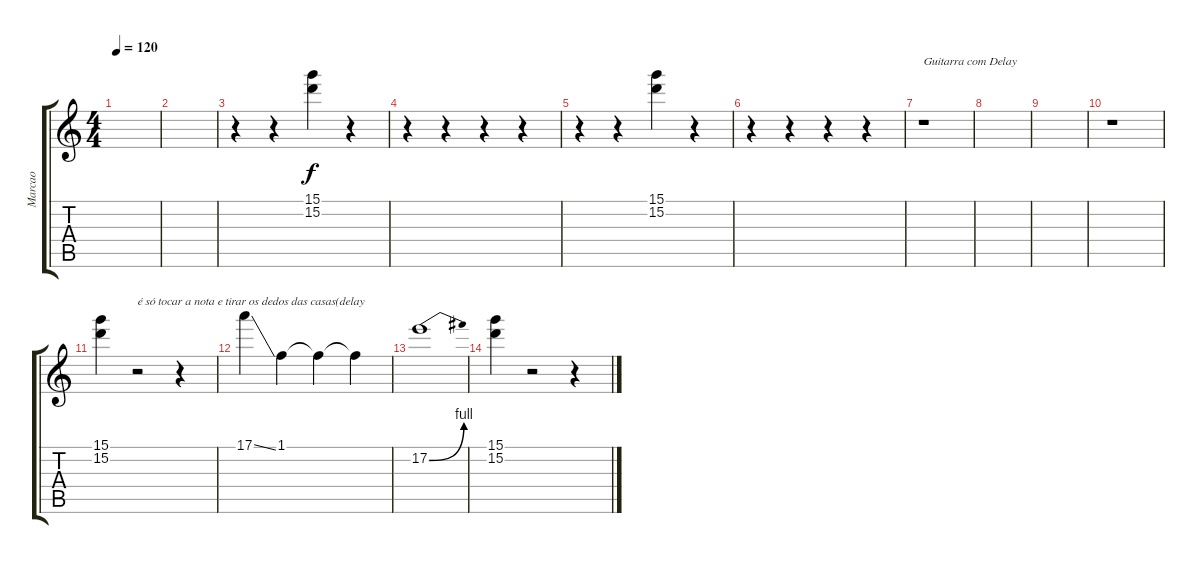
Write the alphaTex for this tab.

\track ("Marcao" "Marcao") {instrument electricguitarclean}
\staff {score tabs}
\tuning (E4 B3 G3 D3 A2 E2) {hide}
\ts (4 4)
\tempo 120
\clef g2
\ks c
|
|
r.4 r.4 (15.1 15.2).4 r.4 |
r.4 r.4 r.4 r.4 |
r.4 r.4 (15.1 15.2).4 r.4 |
r.4 r.4 r.4 r.4 |
r.1{txt "Guitarra com Delay"} |
|
|
r.1 |
(15.1 15.2).4 r.2{txt "é só tocar a nota e tirar os dedos das casas(delay"} r.4 |
17.1{ss}.4 1.1.4 1.1{t}.4 1.1{t}.4 |
17.2{be (bend 0 0 60 4)}.1 |
(15.1 15.2).4 r.2 r.4
